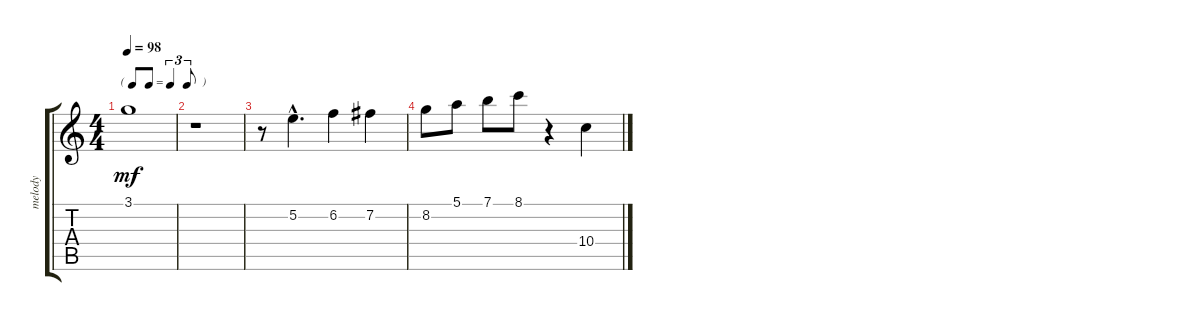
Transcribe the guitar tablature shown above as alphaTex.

\track ("melody" "melody") {instrument acousticguitarnylon}
\staff {score tabs}
\tuning (E4 B3 G3 D3 A2 E2) {hide}
\ts (4 4)
\tf triplet8th
\tempo 98
\clef g2
\ks c
3.1{t}.1{dy mf} |
r.1 |
r.8 5.2{hac}.4{d} 6.2.4 7.2.4 |
8.2.8 5.1.8 7.1.8 8.1.8 r.4 10.4.4
